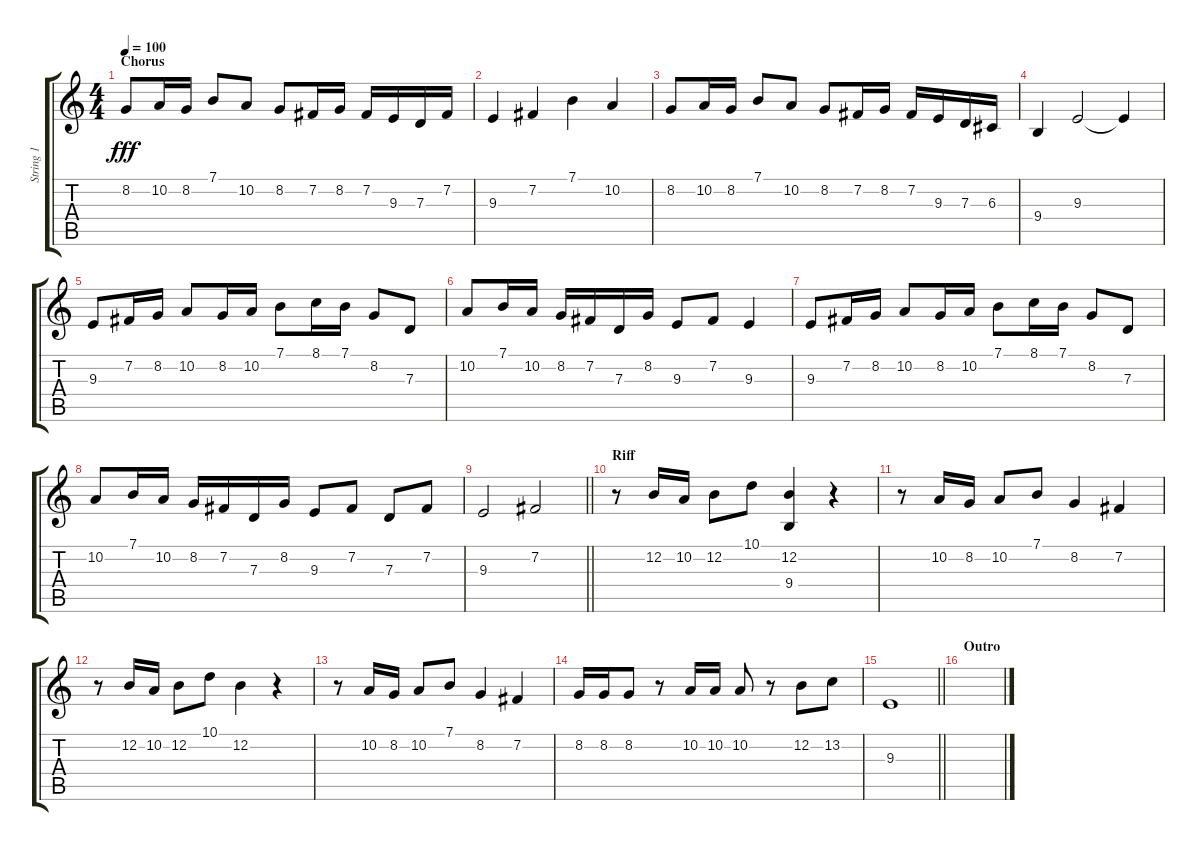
\track ("String 1" "String 1") {instrument stringensemble2}
\staff {score tabs}
\tuning (E4 B3 G3 D3 A2 E2) {hide}
\ts (4 4)
\section ("" "Chorus")
\tempo 100
\clef g2
\ks c
8.2.8{dy fff} 10.2.16 8.2.16 7.1.8 10.2.8 8.2.8 7.2.16 8.2.16 7.2.16 9.3.16 7.3.16 7.2.16 |
9.3.4 7.2.4 7.1.4 10.2.4 |
8.2.8 10.2.16 8.2.16 7.1.8 10.2.8 8.2.8 7.2.16 8.2.16 7.2.16 9.3.16 7.3.16 6.3.16 |
9.4.4 9.3.2 9.3{t}.4 |
9.3.8 7.2.16 8.2.16 10.2.8 8.2.16 10.2.16 7.1.8 8.1.16 7.1.16 8.2.8 7.3.8 |
10.2.8 7.1.16 10.2.16 8.2.16 7.2.16 7.3.16 8.2.16 9.3.8 7.2.8 9.3.4 |
9.3.8 7.2.16 8.2.16 10.2.8 8.2.16 10.2.16 7.1.8 8.1.16 7.1.16 8.2.8 7.3.8 |
10.2.8 7.1.16 10.2.16 8.2.16 7.2.16 7.3.16 8.2.16 9.3.8 7.2.8 7.3.8 7.2.8 |
\barLineRight lightlight
9.3.2 7.2.2 |
\section ("" "Riff")
r.8 12.2.16 10.2.16 12.2.8 10.1.8 (12.2 9.4).4 r.4 |
r.8 10.2.16 8.2.16 10.2.8 7.1.8 8.2.4 7.2.4 |
r.8 12.2.16 10.2.16 12.2.8 10.1.8 12.2.4 r.4 |
r.8 10.2.16 8.2.16 10.2.8 7.1.8 8.2.4 7.2.4 |
8.2.16 8.2.16 8.2.8 r.8 10.2.16 10.2.16 10.2.8 r.8 12.2.8 13.2.8 |
\barLineRight lightlight
9.3.1 |
\section ("" "Outro")
